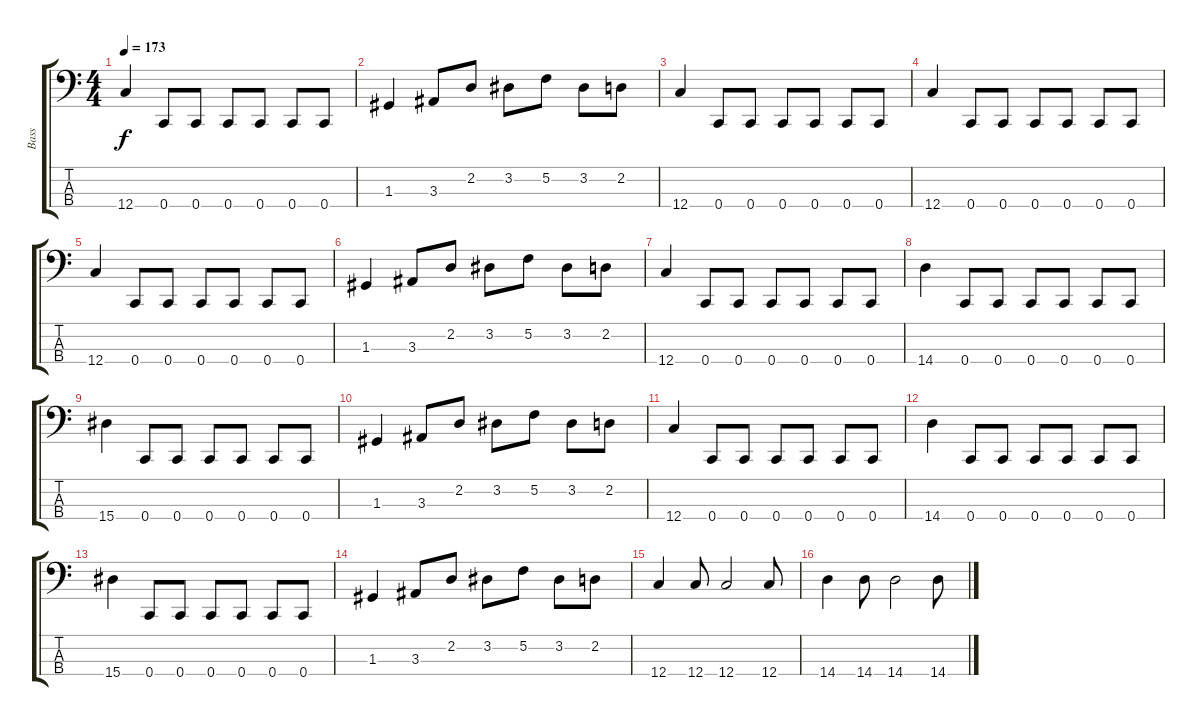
\track ("Bass" "Bass") {instrument electricbasspick}
\staff {score tabs}
\tuning (F2 C2 G1 C1) {hide}
\ts (4 4)
\tempo 173
\clef f4
\ks c
12.4.4{dy f} 0.4.8 0.4.8 0.4.8 0.4.8 0.4.8 0.4.8 |
1.3.4 3.3.8 2.2.8 3.2.8 5.2.8 3.2.8 2.2.8 |
12.4.4 0.4.8 0.4.8 0.4.8 0.4.8 0.4.8 0.4.8 |
12.4.4 0.4.8 0.4.8 0.4.8 0.4.8 0.4.8 0.4.8 |
12.4.4 0.4.8 0.4.8 0.4.8 0.4.8 0.4.8 0.4.8 |
1.3.4 3.3.8 2.2.8 3.2.8 5.2.8 3.2.8 2.2.8 |
12.4.4 0.4.8 0.4.8 0.4.8 0.4.8 0.4.8 0.4.8 |
14.4.4 0.4.8 0.4.8 0.4.8 0.4.8 0.4.8 0.4.8 |
15.4.4 0.4.8 0.4.8 0.4.8 0.4.8 0.4.8 0.4.8 |
1.3.4 3.3.8 2.2.8 3.2.8 5.2.8 3.2.8 2.2.8 |
12.4.4 0.4.8 0.4.8 0.4.8 0.4.8 0.4.8 0.4.8 |
14.4.4 0.4.8 0.4.8 0.4.8 0.4.8 0.4.8 0.4.8 |
15.4.4 0.4.8 0.4.8 0.4.8 0.4.8 0.4.8 0.4.8 |
1.3.4 3.3.8 2.2.8 3.2.8 5.2.8 3.2.8 2.2.8 |
12.4.4 12.4.8 12.4.2 12.4.8 |
14.4.4 14.4.8 14.4.2 14.4.8
